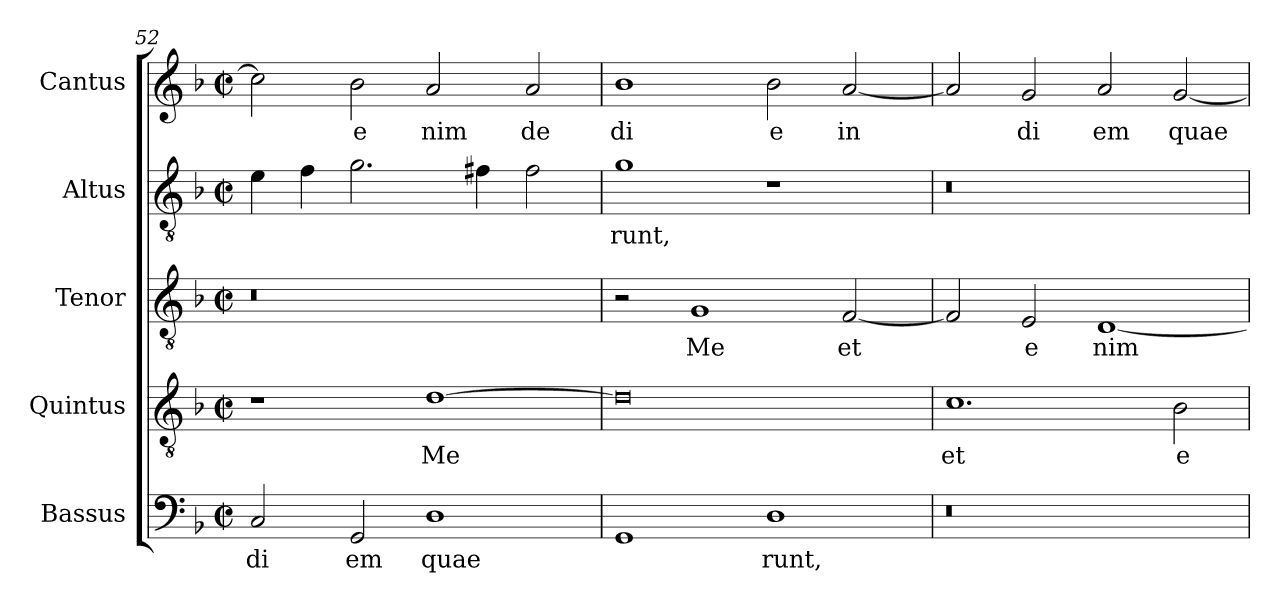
**kern	**text	**kern	**text	**kern	**text	**kern	**text	**kern	**text
*part5	*part5	*part4	*part4	*part3	*part3	*part2	*part2	*part1	*part1
*staff5	*staff5	*staff4	*staff4	*staff3	*staff3	*staff2	*staff2	*staff1	*staff1
*I"Bassus	*	*I"Quintus	*	*I"Tenor	*	*I"Altus	*	*I"Cantus	*
*clefF4	*	*clefGv2	*	*clefGv2	*	*clefGv2	*	*clefG2	*
*k[b-]	*	*k[b-]	*	*k[b-]	*	*k[b-]	*	*k[b-]	*
*F:	*	*F:	*	*F:	*	*F:	*	*F:	*
*M2/2	*	*M2/2	*	*M2/2	*	*M2/2	*	*M2/2	*
*met(c|)	*	*met(c|)	*	*met(c|)	*	*met(c|)	*	*met(c|)	*
=52	=52	=52	=52	=52	=52	=52	=52	=52	=52
!	!LO:LY:b:cj	!	!	!	!	!	!	!	!
2C/	di	1r	.	0r	.	4e\	.	2cc\]	.
.	.	.	.	.	.	4f\	.	.	.
!	!LO:LY:b:cj	!	!	!	!	!	!	!	!LO:LY:b:cj
2GG/	em	.	.	.	.	2.g\	.	2b-\	e
!	!LO:LY:b	!	!LO:LY:b:cj	!	!	!	!	!	!LO:LY:b:cj
1D	quae	[<1d	Me	.	.	.	.	2a/	nim
.	.	.	.	.	.	4f#\	.	.	.
!	!	!	!	!	!	!	!	!	!LO:LY:b:cj
.	.	.	.	.	.	2f#\	.	2a/	de
!!LO:LB:g=z
=53	=53	=53	=53	=53	=53	=53	=53	=53	=53
!	!	!	!	!	!	!	!LO:LY:b:cj	!	!LO:LY:b:cj
1GG	.	0d]	.	2r	.	1g	-runt,	1b-	di
!	!	!	!	!	!LO:LY:b:cj	!	!	!	!
.	.	.	.	1G	Me	.	.	.	.
!	!LO:LY:b:cj	!	!	!	!	!	!	!	!LO:LY:b:cj
1D	runt,	.	.	.	.	1r	.	2b-\	e
!	!	!	!	!	!LO:LY:b:cj	!	!	!	!LO:LY:b:cj
.	.	.	.	[<2F/	et	.	.	[<2a/	in
=54	=54	=54	=54	=54	=54	=54	=54	=54	=54
!	!	!	!LO:LY:b:cj	!	!	!	!	!	!
0r	.	1.c	et	2F/]	.	0r	.	2a/]	.
!	!	!	!	!	!LO:LY:b:cj	!	!	!	!LO:LY:b:cj
.	.	.	.	2E/	e	.	.	2g/	di
!	!	!	!	!	!LO:LY:b	!	!	!	!LO:LY:b:cj
.	.	.	.	[<1D	nim	.	.	2a/	em
!	!	!	!LO:LY:b:cj	!	!	!	!	!	!LO:LY:b
.	.	2B-\	e	.	.	.	.	[<2g/	quae
=	=	=	=	=	=	=	=	=	=
*-	*-	*-	*-	*-	*-	*-	*-	*-	*-
